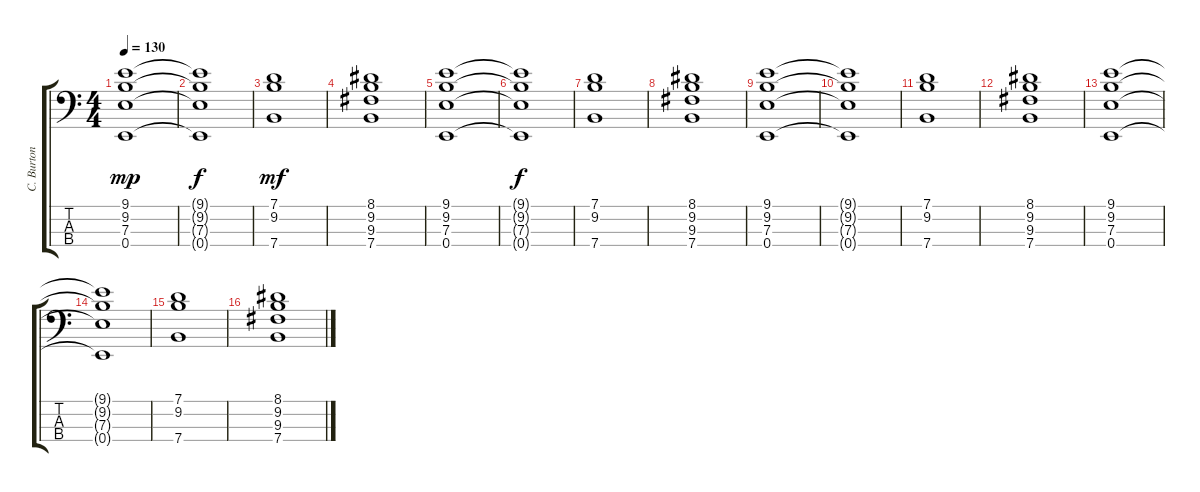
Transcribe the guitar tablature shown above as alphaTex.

\track ("C. Burton" "C. Burton") {instrument electricbassfinger}
\staff {score tabs}
\tuning (G2 D2 A1 E1) {hide}
\ts (4 4)
\tempo 130
\clef f4
\ks c
(9.1 9.2 7.3 0.4).1{dy mp} |
(9.1{t} 9.2{t} 7.3{t} 0.4{t}).1{dy f} |
(7.1 9.2 7.4).1{dy mf} |
(8.1 9.2 9.3 7.4).1 |
(9.1 9.2 7.3 0.4).1 |
(9.1{t} 9.2{t} 7.3{t} 0.4{t}).1{dy f} |
(7.1 9.2 7.4).1 |
(8.1 9.2 9.3 7.4).1 |
(9.1 9.2 7.3 0.4).1 |
(9.1{t} 9.2{t} 7.3{t} 0.4{t}).1 |
(7.1 9.2 7.4).1 |
(8.1 9.2 9.3 7.4).1 |
(9.1 9.2 7.3 0.4).1 |
(9.1{t} 9.2{t} 7.3{t} 0.4{t}).1 |
(7.1 9.2 7.4).1 |
(8.1 9.2 9.3 7.4).1
